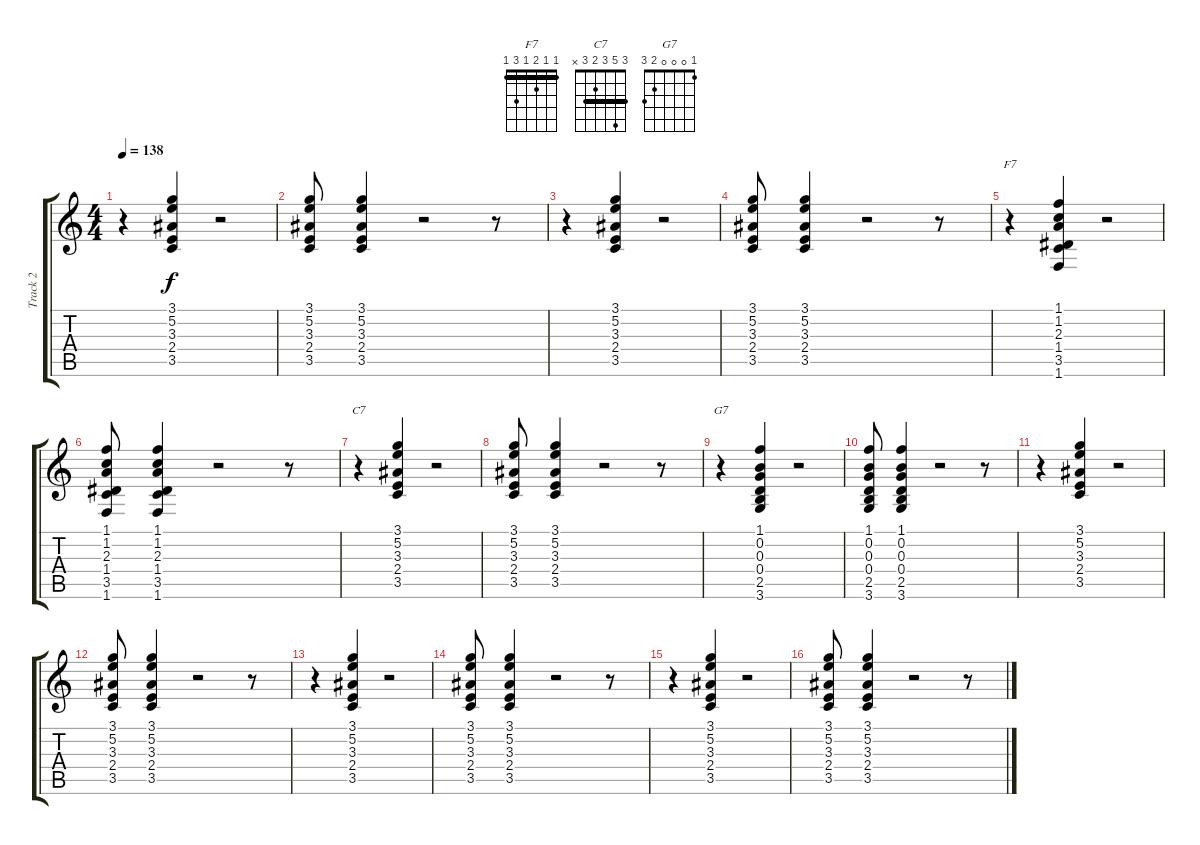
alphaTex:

\track ("Track 2" "Track 2") {instrument acousticguitarsteel}
\staff {score tabs}
\tuning (E4 B3 G3 D3 A2 E2) {hide}
\chord ("F7" 1 1 2 1 3 1) {barre 1}
\chord ("C7" 3 5 3 2 3 x) {barre 3}
\chord ("G7" 1 0 0 0 2 3)
\ts (4 4)
\tempo 138
\clef g2
\ks c
r.4{dy f} (3.1 5.2 3.3 2.4 3.5).4 r.2 |
(3.1 5.2 3.3 2.4 3.5).8 (3.1 5.2 3.3 2.4 3.5).4 r.2 r.8 |
r.4 (3.1 5.2 3.3 2.4 3.5).4 r.2 |
(3.1 5.2 3.3 2.4 3.5).8 (3.1 5.2 3.3 2.4 3.5).4 r.2 r.8 |
r.4{ch "F7"} (1.1 1.2 2.3 1.4 3.5 1.6).4 r.2 |
(1.1 1.2 2.3 1.4 3.5 1.6).8 (1.1 1.2 2.3 1.4 3.5 1.6).4 r.2 r.8 |
r.4{ch "C7"} (3.1 5.2 3.3 2.4 3.5).4 r.2 |
(3.1 5.2 3.3 2.4 3.5).8 (3.1 5.2 3.3 2.4 3.5).4 r.2 r.8 |
r.4{ch "G7"} (1.1 0.2 0.3 0.4 2.5 3.6).4 r.2 |
(1.1 0.2 0.3 0.4 2.5 3.6).8 (1.1 0.2 0.3 0.4 2.5 3.6).4 r.2 r.8 |
r.4 (3.1 5.2 3.3 2.4 3.5).4 r.2 |
(3.1 5.2 3.3 2.4 3.5).8 (3.1 5.2 3.3 2.4 3.5).4 r.2 r.8 |
r.4 (3.1 5.2 3.3 2.4 3.5).4 r.2 |
(3.1 5.2 3.3 2.4 3.5).8 (3.1 5.2 3.3 2.4 3.5).4 r.2 r.8 |
r.4 (3.1 5.2 3.3 2.4 3.5).4 r.2 |
(3.1 5.2 3.3 2.4 3.5).8 (3.1 5.2 3.3 2.4 3.5).4 r.2 r.8
